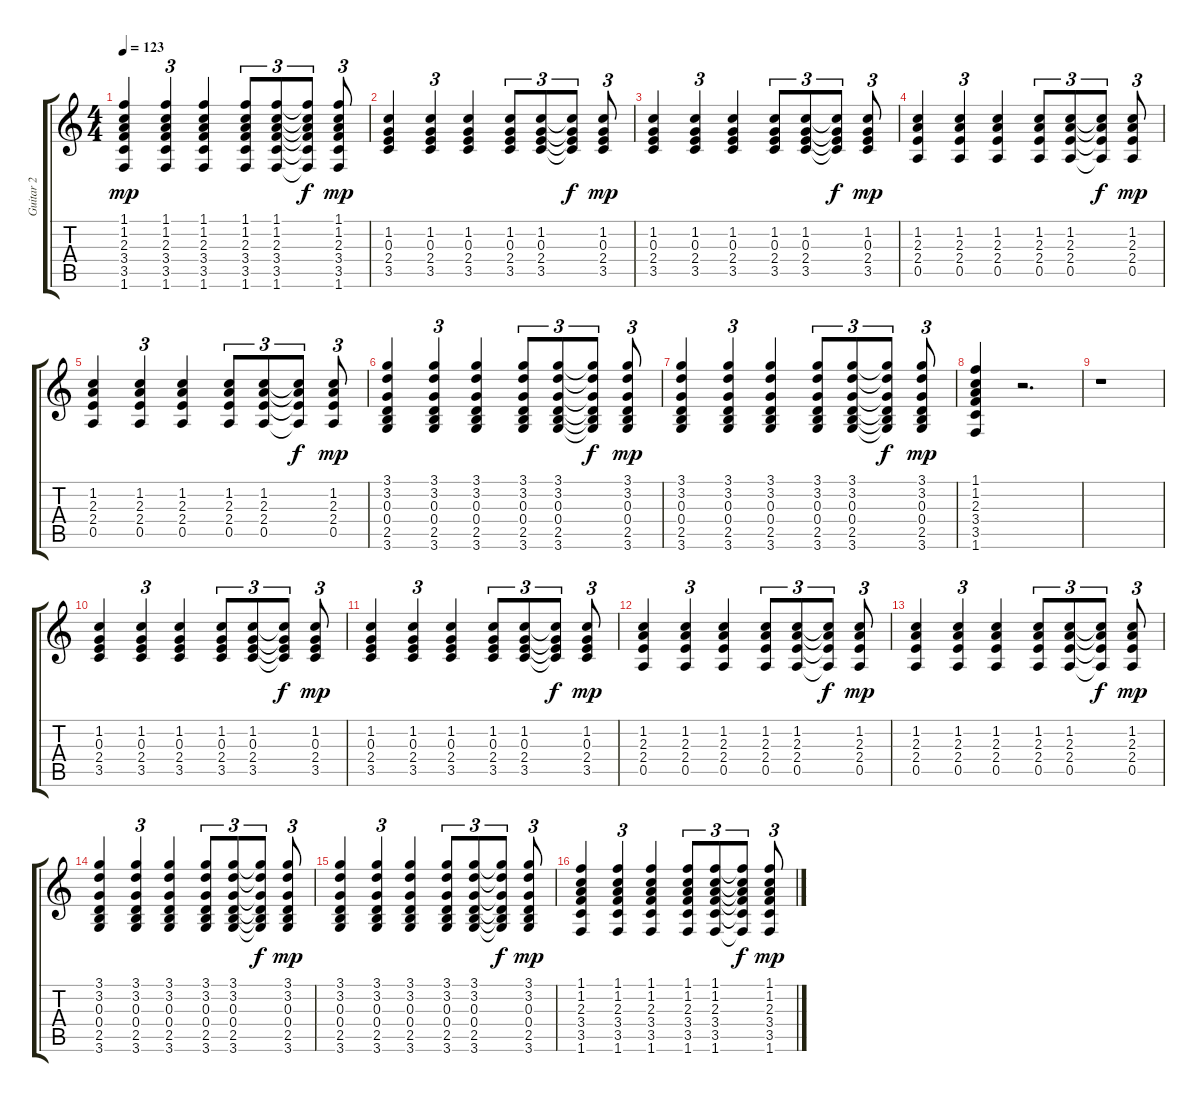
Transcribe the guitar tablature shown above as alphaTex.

\track ("Guitar 2" "Guitar 2") {instrument acousticguitarsteel}
\staff {score tabs}
\tuning (E4 B3 G3 D3 A2 E2) {hide}
\ts (4 4)
\tempo 123
\clef g2
\ks c
(1.1 1.2 2.3 3.4 3.5 1.6).4{dy mp} (1.1 1.2 2.3 3.4 3.5 1.6).4{tu (3 2)} (1.1 1.2 2.3 3.4 3.5 1.6).4 (1.1 1.2 2.3 3.4 3.5 1.6).8{tu (3 2)} (1.1 1.2 2.3 3.4 3.5 1.6).8{tu (3 2)} (1.1{t} 1.2{t} 2.3{t} 3.4{t} 3.5{t} 1.6{t}).8{tu (3 2) dy f} (1.1 1.2 2.3 3.4 3.5 1.6).8{tu (3 2) dy mp} |
(1.2 0.3 2.4 3.5).4 (1.2 0.3 2.4 3.5).4{tu (3 2)} (1.2 0.3 2.4 3.5).4 (1.2 0.3 2.4 3.5).8{tu (3 2)} (1.2 0.3 2.4 3.5).8{tu (3 2)} (1.2{t} 0.3{t} 2.4{t} 3.5{t}).8{tu (3 2) dy f} (1.2 0.3 2.4 3.5).8{tu (3 2) dy mp} |
(1.2 0.3 2.4 3.5).4 (1.2 0.3 2.4 3.5).4{tu (3 2)} (1.2 0.3 2.4 3.5).4 (1.2 0.3 2.4 3.5).8{tu (3 2)} (1.2 0.3 2.4 3.5).8{tu (3 2)} (1.2{t} 0.3{t} 2.4{t} 3.5{t}).8{tu (3 2) dy f} (1.2 0.3 2.4 3.5).8{tu (3 2) dy mp} |
(1.2 2.3 2.4 0.5).4 (1.2 2.3 2.4 0.5).4{tu (3 2)} (1.2 2.3 2.4 0.5).4 (1.2 2.3 2.4 0.5).8{tu (3 2)} (1.2 2.3 2.4 0.5).8{tu (3 2)} (1.2{t} 2.3{t} 2.4{t} 0.5{t}).8{tu (3 2) dy f} (1.2 2.3 2.4 0.5).8{tu (3 2) dy mp} |
(1.2 2.3 2.4 0.5).4 (1.2 2.3 2.4 0.5).4{tu (3 2)} (1.2 2.3 2.4 0.5).4 (1.2 2.3 2.4 0.5).8{tu (3 2)} (1.2 2.3 2.4 0.5).8{tu (3 2)} (1.2{t} 2.3{t} 2.4{t} 0.5{t}).8{tu (3 2) dy f} (1.2 2.3 2.4 0.5).8{tu (3 2) dy mp} |
(3.1 3.2 0.3 0.4 2.5 3.6).4 (3.1 3.2 0.3 0.4 2.5 3.6).4{tu (3 2)} (3.1 3.2 0.3 0.4 2.5 3.6).4 (3.1 3.2 0.3 0.4 2.5 3.6).8{tu (3 2)} (3.1 3.2 0.3 0.4 2.5 3.6).8{tu (3 2)} (3.1{t} 3.2{t} 0.3{t} 0.4{t} 2.5{t} 3.6{t}).8{tu (3 2) dy f} (3.1 3.2 0.3 0.4 2.5 3.6).8{tu (3 2) dy mp} |
(3.1 3.2 0.3 0.4 2.5 3.6).4 (3.1 3.2 0.3 0.4 2.5 3.6).4{tu (3 2)} (3.1 3.2 0.3 0.4 2.5 3.6).4 (3.1 3.2 0.3 0.4 2.5 3.6).8{tu (3 2)} (3.1 3.2 0.3 0.4 2.5 3.6).8{tu (3 2)} (3.1{t} 3.2{t} 0.3{t} 0.4{t} 2.5{t} 3.6{t}).8{tu (3 2) dy f} (3.1 3.2 0.3 0.4 2.5 3.6).8{tu (3 2) dy mp} |
(1.1 1.2 2.3 3.4 3.5 1.6).4 r.2{d} |
r.1 |
(1.2 0.3 2.4 3.5).4 (1.2 0.3 2.4 3.5).4{tu (3 2)} (1.2 0.3 2.4 3.5).4 (1.2 0.3 2.4 3.5).8{tu (3 2)} (1.2 0.3 2.4 3.5).8{tu (3 2)} (1.2{t} 0.3{t} 2.4{t} 3.5{t}).8{tu (3 2) dy f} (1.2 0.3 2.4 3.5).8{tu (3 2) dy mp} |
(1.2 0.3 2.4 3.5).4 (1.2 0.3 2.4 3.5).4{tu (3 2)} (1.2 0.3 2.4 3.5).4 (1.2 0.3 2.4 3.5).8{tu (3 2)} (1.2 0.3 2.4 3.5).8{tu (3 2)} (1.2{t} 0.3{t} 2.4{t} 3.5{t}).8{tu (3 2) dy f} (1.2 0.3 2.4 3.5).8{tu (3 2) dy mp} |
(1.2 2.3 2.4 0.5).4 (1.2 2.3 2.4 0.5).4{tu (3 2)} (1.2 2.3 2.4 0.5).4 (1.2 2.3 2.4 0.5).8{tu (3 2)} (1.2 2.3 2.4 0.5).8{tu (3 2)} (1.2{t} 2.3{t} 2.4{t} 0.5{t}).8{tu (3 2) dy f} (1.2 2.3 2.4 0.5).8{tu (3 2) dy mp} |
(1.2 2.3 2.4 0.5).4 (1.2 2.3 2.4 0.5).4{tu (3 2)} (1.2 2.3 2.4 0.5).4 (1.2 2.3 2.4 0.5).8{tu (3 2)} (1.2 2.3 2.4 0.5).8{tu (3 2)} (1.2{t} 2.3{t} 2.4{t} 0.5{t}).8{tu (3 2) dy f} (1.2 2.3 2.4 0.5).8{tu (3 2) dy mp} |
(3.1 3.2 0.3 0.4 2.5 3.6).4 (3.1 3.2 0.3 0.4 2.5 3.6).4{tu (3 2)} (3.1 3.2 0.3 0.4 2.5 3.6).4 (3.1 3.2 0.3 0.4 2.5 3.6).8{tu (3 2)} (3.1 3.2 0.3 0.4 2.5 3.6).8{tu (3 2)} (3.1{t} 3.2{t} 0.3{t} 0.4{t} 2.5{t} 3.6{t}).8{tu (3 2) dy f} (3.1 3.2 0.3 0.4 2.5 3.6).8{tu (3 2) dy mp} |
(3.1 3.2 0.3 0.4 2.5 3.6).4 (3.1 3.2 0.3 0.4 2.5 3.6).4{tu (3 2)} (3.1 3.2 0.3 0.4 2.5 3.6).4 (3.1 3.2 0.3 0.4 2.5 3.6).8{tu (3 2)} (3.1 3.2 0.3 0.4 2.5 3.6).8{tu (3 2)} (3.1{t} 3.2{t} 0.3{t} 0.4{t} 2.5{t} 3.6{t}).8{tu (3 2) dy f} (3.1 3.2 0.3 0.4 2.5 3.6).8{tu (3 2) dy mp} |
(1.1 1.2 2.3 3.4 3.5 1.6).4 (1.1 1.2 2.3 3.4 3.5 1.6).4{tu (3 2)} (1.1 1.2 2.3 3.4 3.5 1.6).4 (1.1 1.2 2.3 3.4 3.5 1.6).8{tu (3 2)} (1.1 1.2 2.3 3.4 3.5 1.6).8{tu (3 2)} (1.1{t} 1.2{t} 2.3{t} 3.4{t} 3.5{t} 1.6{t}).8{tu (3 2) dy f} (1.1 1.2 2.3 3.4 3.5 1.6).8{tu (3 2) dy mp}
